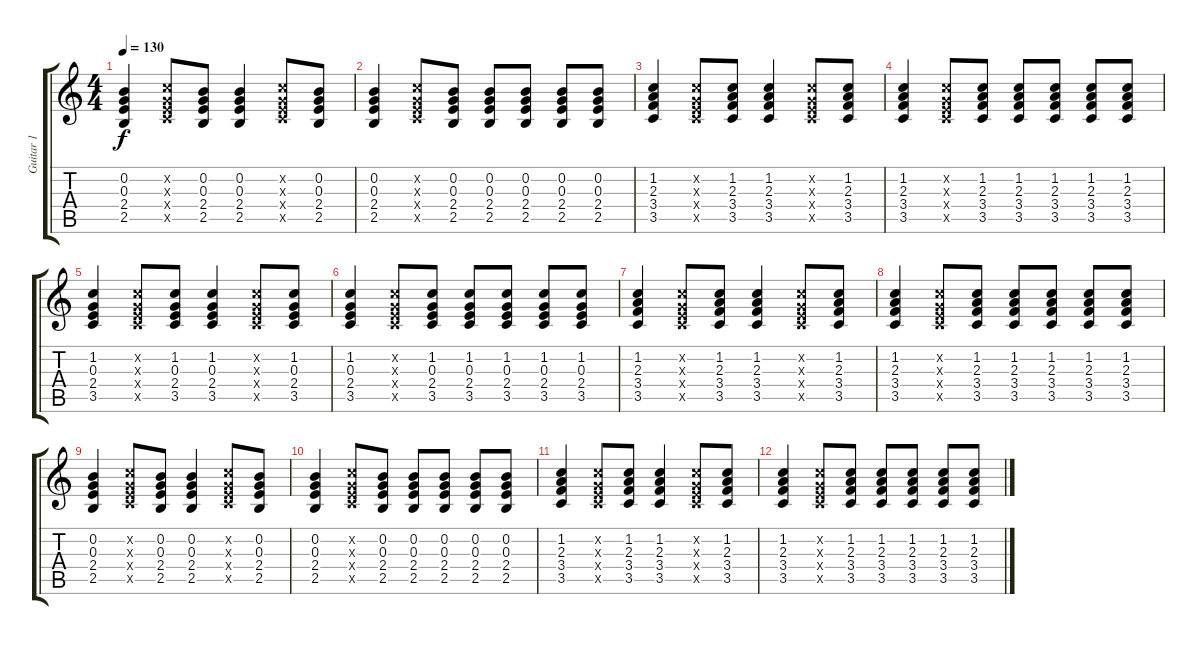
\track ("Guitar 1" "Guitar 1") {instrument electricguitarclean}
\staff {score tabs}
\tuning (E4 B3 G3 D3 A2 E2) {hide}
\ts (4 4)
\tempo 130
\clef g2
\ks c
(0.2 0.3 2.4 2.5).4{dy f} (1.2{x} 0.3{x} 2.4{x} 3.5{x}).8 (0.2 0.3 2.4 2.5).8 (0.2 0.3 2.4 2.5).4 (1.2{x} 0.3{x} 2.4{x} 3.5{x}).8 (0.2 0.3 2.4 2.5).8 |
(0.2 0.3 2.4 2.5).4 (1.2{x} 0.3{x} 2.4{x} 3.5{x}).8 (0.2 0.3 2.4 2.5).8 (0.2 0.3 2.4 2.5).8 (0.2 0.3 2.4 2.5).8 (0.2 0.3 2.4 2.5).8 (0.2 0.3 2.4 2.5).8 |
(1.2 2.3 3.4 3.5).4 (1.2{x} 0.3{x} 2.4{x} 3.5{x}).8 (1.2 2.3 3.4 3.5).8 (1.2 2.3 3.4 3.5).4 (1.2{x} 0.3{x} 2.4{x} 3.5{x}).8 (1.2 2.3 3.4 3.5).8 |
(1.2 2.3 3.4 3.5).4 (1.2{x} 0.3{x} 2.4{x} 3.5{x}).8 (1.2 2.3 3.4 3.5).8 (1.2 2.3 3.4 3.5).8 (1.2 2.3 3.4 3.5).8 (1.2 2.3 3.4 3.5).8 (1.2 2.3 3.4 3.5).8 |
(1.2 0.3 2.4 3.5).4 (1.2{x} 0.3{x} 2.4{x} 3.5{x}).8 (1.2 0.3 2.4 3.5).8 (1.2 0.3 2.4 3.5).4 (1.2{x} 0.3{x} 2.4{x} 3.5{x}).8 (1.2 0.3 2.4 3.5).8 |
(1.2 0.3 2.4 3.5).4 (1.2{x} 0.3{x} 2.4{x} 3.5{x}).8 (1.2 0.3 2.4 3.5).8 (1.2 0.3 2.4 3.5).8 (1.2 0.3 2.4 3.5).8 (1.2 0.3 2.4 3.5).8 (1.2 0.3 2.4 3.5).8 |
(1.2 2.3 3.4 3.5).4 (1.2{x} 0.3{x} 2.4{x} 3.5{x}).8 (1.2 2.3 3.4 3.5).8 (1.2 2.3 3.4 3.5).4 (1.2{x} 0.3{x} 2.4{x} 3.5{x}).8 (1.2 2.3 3.4 3.5).8 |
(1.2 2.3 3.4 3.5).4 (1.2{x} 0.3{x} 2.4{x} 3.5{x}).8 (1.2 2.3 3.4 3.5).8 (1.2 2.3 3.4 3.5).8 (1.2 2.3 3.4 3.5).8 (1.2 2.3 3.4 3.5).8 (1.2 2.3 3.4 3.5).8 |
(0.2 0.3 2.4 2.5).4 (1.2{x} 0.3{x} 2.4{x} 3.5{x}).8 (0.2 0.3 2.4 2.5).8 (0.2 0.3 2.4 2.5).4 (1.2{x} 0.3{x} 2.4{x} 3.5{x}).8 (0.2 0.3 2.4 2.5).8 |
(0.2 0.3 2.4 2.5).4 (1.2{x} 0.3{x} 2.4{x} 3.5{x}).8 (0.2 0.3 2.4 2.5).8 (0.2 0.3 2.4 2.5).8 (0.2 0.3 2.4 2.5).8 (0.2 0.3 2.4 2.5).8 (0.2 0.3 2.4 2.5).8 |
(1.2 2.3 3.4 3.5).4 (1.2{x} 0.3{x} 2.4{x} 3.5{x}).8 (1.2 2.3 3.4 3.5).8 (1.2 2.3 3.4 3.5).4 (1.2{x} 0.3{x} 2.4{x} 3.5{x}).8 (1.2 2.3 3.4 3.5).8 |
(1.2 2.3 3.4 3.5).4 (1.2{x} 0.3{x} 2.4{x} 3.5{x}).8 (1.2 2.3 3.4 3.5).8 (1.2 2.3 3.4 3.5).8 (1.2 2.3 3.4 3.5).8 (1.2 2.3 3.4 3.5).8 (1.2 2.3 3.4 3.5).8
